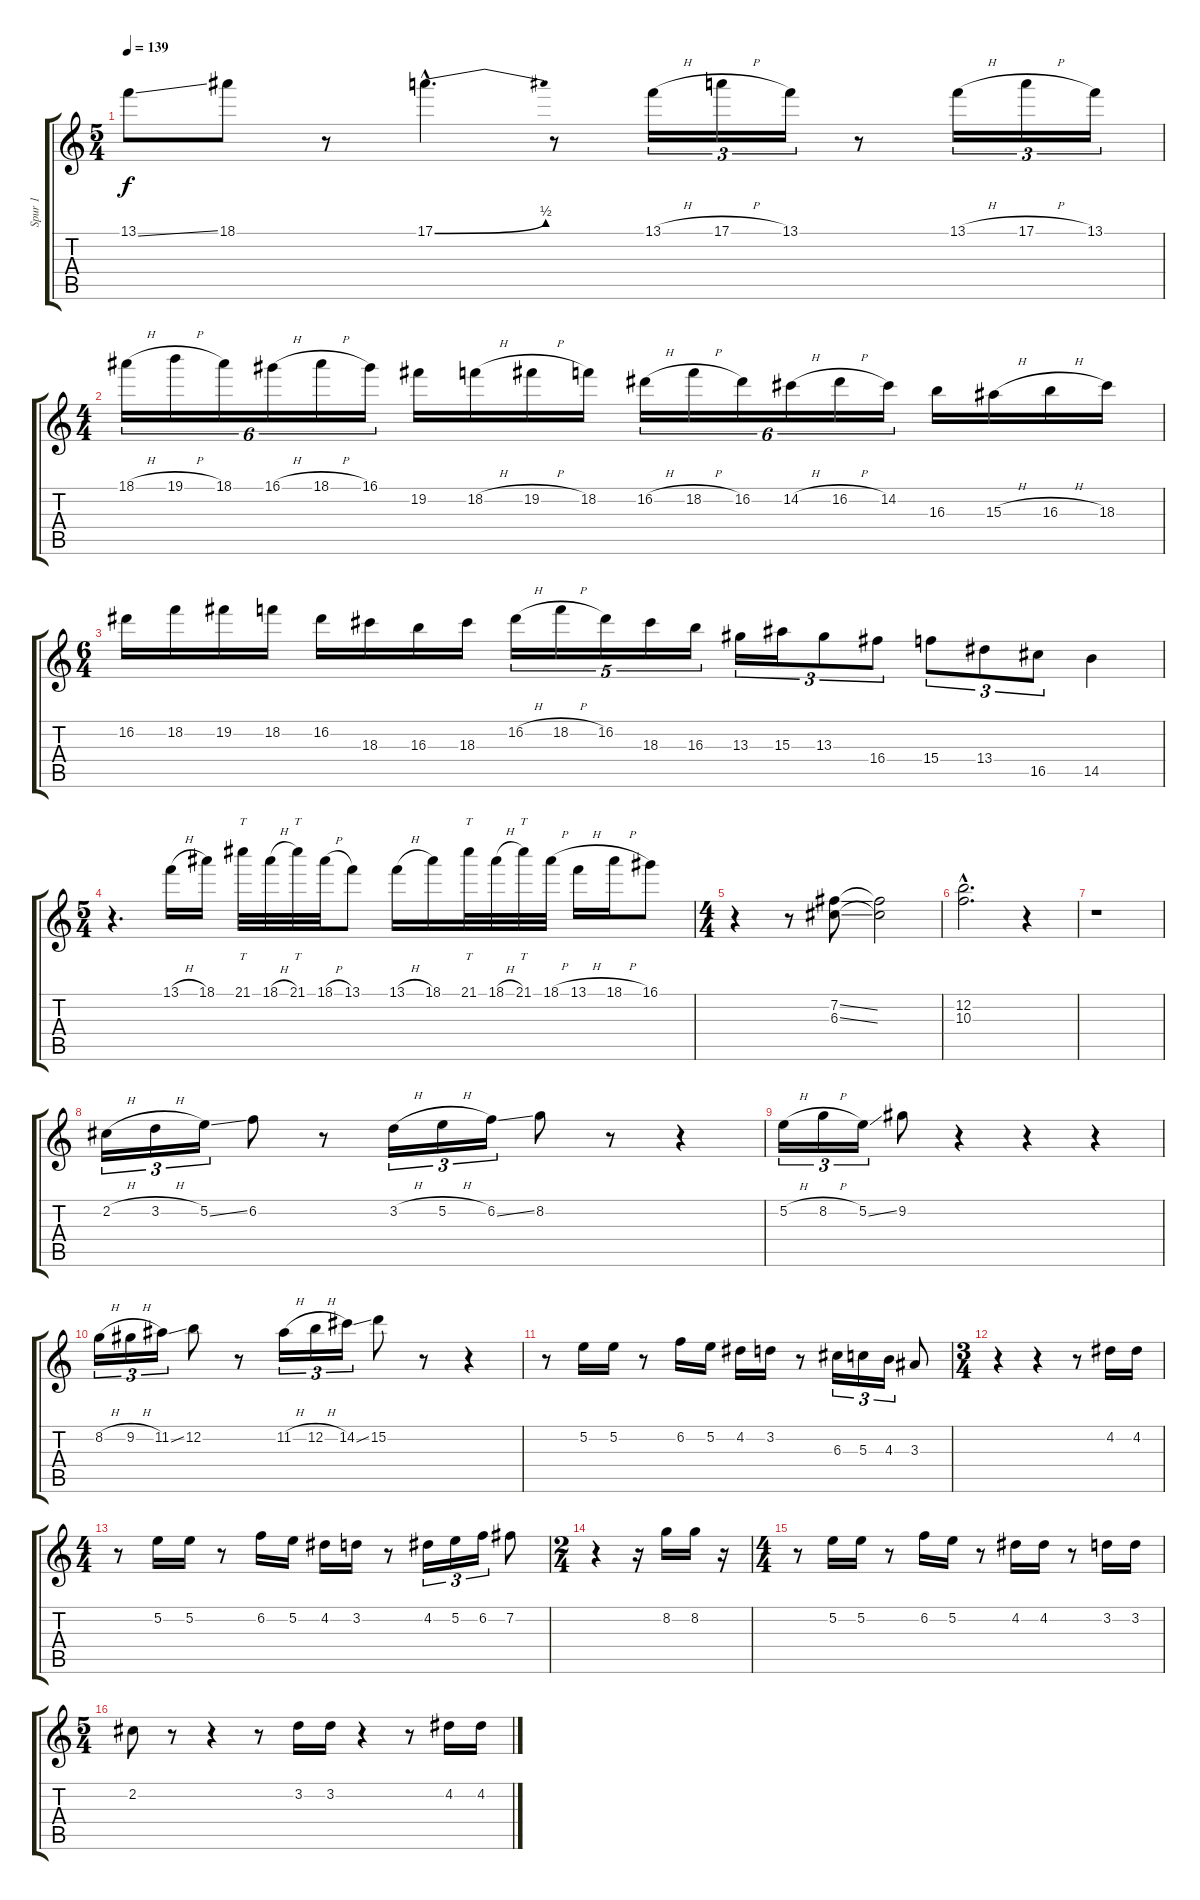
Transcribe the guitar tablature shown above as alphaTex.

\track ("Spur 1" "Spur 1") {instrument distortionguitar}
\staff {score tabs}
\tuning (E4 B3 G3 D3 A2 E2) {hide}
\ts (5 4)
\tempo 139
\clef g2
\ks c
13.1{ss}.8{dy f} 18.1.8 r.8 17.1{be (bend 0 0 60 2) hac}.4{d} r.8 13.1{h}.16{tu (3 2)} 17.1{h}.16{tu (3 2)} 13.1.16{tu (3 2)} r.8 13.1{h}.16{tu (3 2)} 17.1{h}.16{tu (3 2)} 13.1.16{tu (3 2)} |
\ts (4 4)
18.1{h}.16{tu (6 4)} 19.1{h}.16{tu (6 4)} 18.1.16{tu (6 4)} 16.1{h}.16{tu (6 4)} 18.1{h}.16{tu (6 4)} 16.1.16{tu (6 4)} 19.2.16 18.2{h}.16 19.2{h}.16 18.2.16 16.2{h}.16{tu (6 4)} 18.2{h}.16{tu (6 4)} 16.2.16{tu (6 4)} 14.2{h}.16{tu (6 4)} 16.2{h}.16{tu (6 4)} 14.2.16{tu (6 4)} 16.3.16 15.3{h}.16 16.3{h}.16 18.3.16 |
\ts (6 4)
16.2.16 18.2.16 19.2.16 18.2.16 16.2.16 18.3.16 16.3.16 18.3.16 16.2{h}.16{tu (5 4)} 18.2{h}.16{tu (5 4)} 16.2.16{tu (5 4)} 18.3.16{tu (5 4)} 16.3.16{tu (5 4)} 13.3.16{tu (3 2)} 15.3.16{tu (3 2)} 13.3.8{tu (3 2)} 16.4.8{tu (3 2)} 15.4.8{tu (3 2)} 13.4.8{tu (3 2)} 16.5.8{tu (3 2)} 14.5.4 |
\ts (5 4)
r.4{d} 13.1{h}.16 18.1.16 21.1.32{tt} 18.1{h}.32 21.1.32{tt} 18.1{h}.32 13.1.8 13.1{h}.16 18.1.16 21.1.32{tt} 18.1{h}.32 21.1.32{tt} 18.1{h}.32 13.1{h}.16 18.1{h}.16 16.1.8 |
\ts (4 4)
r.4 r.8 (7.2{ss} 6.3{ss}).8 (7.2{t} 6.3{t}).2 |
(12.2{hac} 10.3{hac}).2{d} r.4 |
r.1 |
2.2{h}.16{tu (3 2)} 3.2{h}.16{tu (3 2)} 5.2{ss}.16{tu (3 2)} 6.2.8 r.8 3.2{h}.16{tu (3 2)} 5.2{h}.16{tu (3 2)} 6.2{ss}.16{tu (3 2)} 8.2.8 r.8 r.4 |
5.2{h}.16{tu (3 2)} 8.2{h}.16{tu (3 2)} 5.2{ss}.16{tu (3 2)} 9.2.8 r.4 r.4 r.4 |
8.2{h}.16{tu (3 2)} 9.2{h}.16{tu (3 2)} 11.2{ss}.16{tu (3 2)} 12.2.8 r.8 11.2{h}.16{tu (3 2)} 12.2{h}.16{tu (3 2)} 14.2{ss}.16{tu (3 2)} 15.2.8 r.8 r.4 |
r.8 5.2.16 5.2.16 r.8 6.2.16 5.2.16 4.2.16 3.2.16 r.8 6.3.16{tu (3 2)} 5.3.16{tu (3 2)} 4.3.16{tu (3 2)} 3.3.8 |
\ts (3 4)
r.4 r.4 r.8 4.2.16 4.2.16 |
\ts (4 4)
r.8 5.2.16 5.2.16 r.8 6.2.16 5.2.16 4.2.16 3.2.16 r.8 4.2.16{tu (3 2)} 5.2.16{tu (3 2)} 6.2.16{tu (3 2)} 7.2.8 |
\ts (2 4)
r.4 r.16 8.2.16 8.2.16 r.16 |
\ts (4 4)
r.8 5.2.16 5.2.16 r.8 6.2.16 5.2.16 r.8 4.2.16 4.2.16 r.8 3.2.16 3.2.16 |
\ts (5 4)
2.2.8 r.8 r.4 r.8 3.2.16 3.2.16 r.4 r.8 4.2.16 4.2.16
